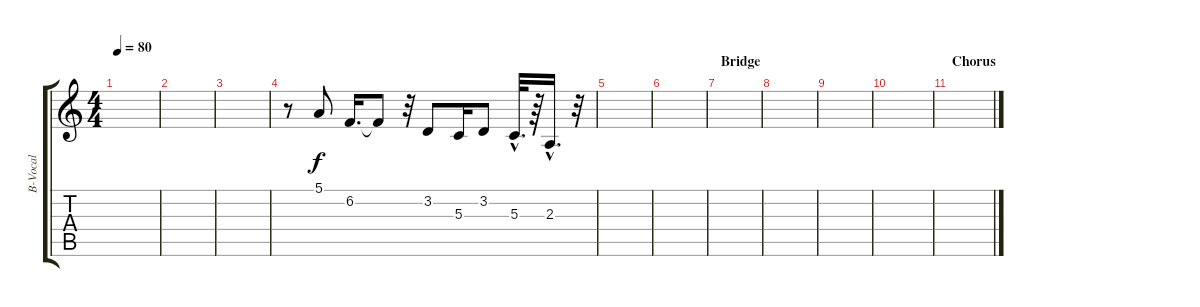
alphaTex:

\track ("B-Vocal" "B-Vocal") {instrument tenorsax}
\staff {score tabs}
\tuning (E4 B3 G3 D3 A2 E2) {hide}
\ts (4 4)
\tempo 80
\clef g2
\ks c
|
|
|
r.8 5.1.8 6.2.16{d} 6.2{t}.8{dy f} r.32 3.2.8 5.3.16 3.2.8 5.3{hac}.32{d} r.64 2.3{hac}.16{d} r.32 |
|
|
\section ("" "Bridge")
|
|
|
|
\section ("" "Chorus")
